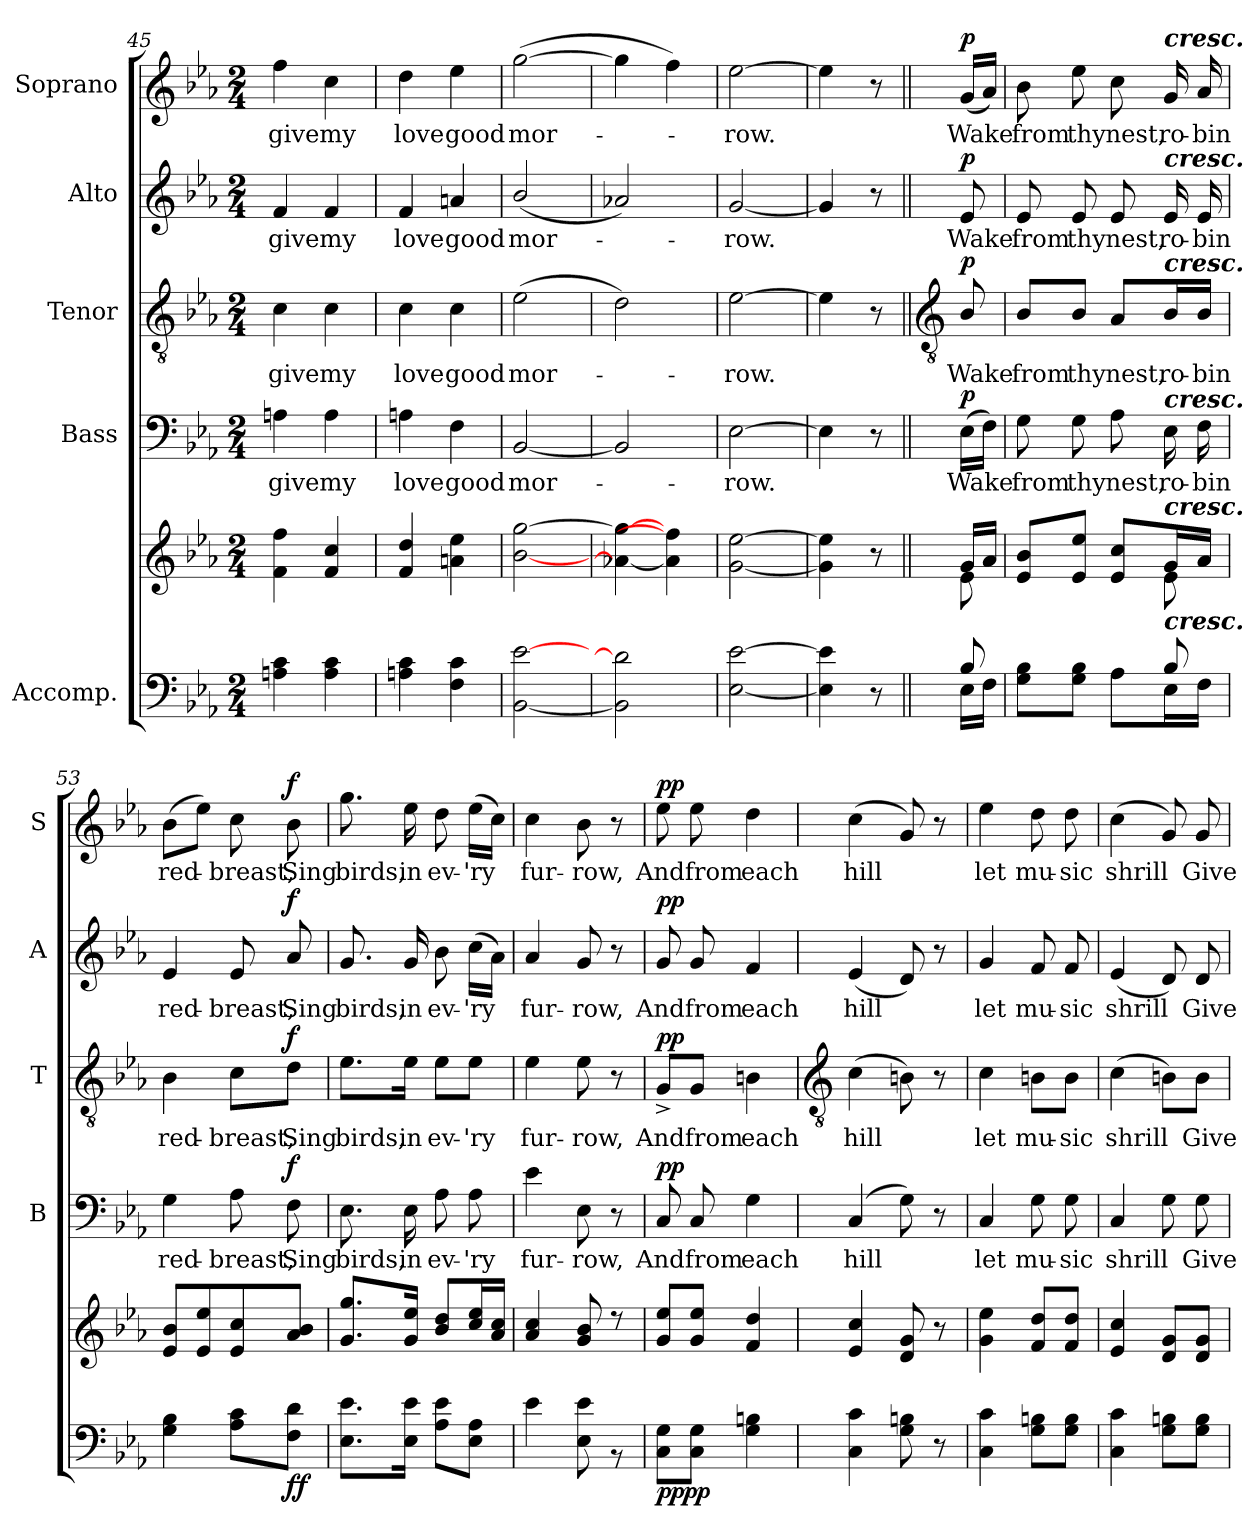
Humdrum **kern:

**kern	**kern	**dynam	**kern	**text	**dynam	**kern	**text	**dynam	**kern	**text	**dynam	**kern	**text	**dynam
*part5	*part5	*part5	*part4	*part4	*part4	*part3	*part3	*part3	*part2	*part2	*part2	*part1	*part1	*part1
*staff6	*staff5	*staff5/6	*staff4	*staff4	*staff4	*staff3	*staff3	*staff3	*staff2	*staff2	*staff2	*staff1	*staff1	*staff1
*I"Accomp.	*	*	*I"Bass	*	*	*I"Tenor	*	*	*I"Alto	*	*	*I"Soprano	*	*
*	*	*	*I'B	*	*	*I'T	*	*	*I'A	*	*	*I'S	*	*
*clefF4	*clefG2	*	*clefF4	*	*	*clefGv2	*	*	*clefG2	*	*	*clefG2	*	*
*k[b-e-a-]	*k[b-e-a-]	*	*k[b-e-a-]	*	*	*k[b-e-a-]	*	*	*k[b-e-a-]	*	*	*k[b-e-a-]	*	*
*E-:	*E-:	*	*E-:	*	*	*E-:	*	*	*E-:	*	*	*E-:	*	*
*M2/4	*M2/4	*	*M2/4	*	*	*M2/4	*	*	*M2/4	*	*	*M2/4	*	*
=45	=45	=45	=45	=45	=45	=45	=45	=45	=45	=45	=45	=45	=45	=45
!	!	!	!	!LO:LY:b	!	!	!LO:LY:b	!	!	!LO:LY:b	!	!	!LO:LY:b	!
4An 4c	4f 4ff	.	4An	give	.	4c	give	.	4f	give	.	4ff	give	.
!	!	!	!	!LO:LY:b	!	!	!LO:LY:b	!	!	!LO:LY:b	!	!	!LO:LY:b	!
4A 4c	4f 4cc	.	4A	my	.	4c	my	.	4f	my	.	4cc	my	.
=46	=46	=46	=46	=46	=46	=46	=46	=46	=46	=46	=46	=46	=46	=46
!	!	!	!	!LO:LY:b	!	!	!LO:LY:b	!	!	!LO:LY:b	!	!	!LO:LY:b	!
4An 4c	4f 4dd	.	4An	love	.	4c	love	.	4f	love	.	4dd	love	.
!	!	!	!	!LO:LY:b	!	!	!LO:LY:b	!	!	!LO:LY:b	!	!	!LO:LY:b	!
4F 4c	4an 4ee-	.	4F	good	.	4c	good	.	4an	good	.	4ee-	good	.
=47	=47	=47	=47	=47	=47	=47	=47	=47	=47	=47	=47	=47	=47	=47
!	!	!	!	!LO:LY:b	!	!	!LO:LY:b	!	!	!LO:LY:b	!	!	!LO:LY:b	!
[2BB- [2e-	[2b- [2gg	.	[2BB-	mor-	.	(>2e-	mor-	.	(<2b-/	mor-	.	(>[2gg	mor-	.
=48	=48	=48	=48	=48	=48	=48	=48	=48	=48	=48	=48	=48	=48	=48
2BB-] 2d]	4a-X_ 4gg_	.	2BB-]	.	.	2d)	.	.	2a-X)	.	.	4gg]	.	.
.	4a-] 4ff]	.	.	.	.	.	.	.	.	.	.	4ff)	.	.
=49	=49	=49	=49	=49	=49	=49	=49	=49	=49	=49	=49	=49	=49	=49
!	!	!	!	!LO:LY:b	!	!	!LO:LY:b	!	!	!LO:LY:b	!	!	!LO:LY:b	!
[2E- [2e-	[2g [2ee-	.	[2E-	row.	.	[2e-	row.	.	[2g	row.	.	[2ee-	row.	.
=50	=50	=50	=50	=50	=50	=50	=50	=50	=50	=50	=50	=50	=50	=50
4E-] 4e-]	4g] 4ee-]	.	4E-]	.	.	4e-]	.	.	4g]	.	.	4ee-]	.	.
8r	8r	.	8r	.	.	8r	.	.	8r	.	.	8r	.	.
!!LO:LB:g=z
=51||	=51||	=51||	=51||	=51||	=51||	=51||	=51||	=51||	=51||	=51||	=51||	=51||	=51||	=51||
*	*	*	*	*	*	*clefGv2	*	*	*	*	*	*	*	*
*^	*^	*	*	*	*	*	*	*	*	*	*	*	*	*
!	!	!	!	!LO:DY:b=2	!	!LO:LY:b	!	!	!LO:LY:b	!	!	!LO:LY:b	!	!	!LO:LY:b	!
!	!	!	!	!LO:DY:n=1:b=2	!	!	!	!	!	!	!	!	!	!	!	!
!	!	!	!	!LO:DY:n=2:b	!	!	!LO:DY:b	!	!	!LO:DY:b	!	!	!LO:DY:b	!	!	!LO:DY:b
8B-/	16E-LL	16gLL	8e-\	mf p p	(>16E-LL	Wake	p	8B-/	Wake	p	8e-	Wake	p	(<16gLL	Wake	p
.	16FJJ	16a-JJ	.	.	16FJJ)	.	.	.	.	.	.	.	.	16a-JJ)	.	.
=52	=52	=52	=52	=52	=52	=52	=52	=52	=52	=52	=52	=52	=52	=52	=52	=52
!	!	!	!	!	!	!LO:LY:b	!	!	!LO:LY:b	!	!	!LO:LY:b	!	!	!LO:LY:b	!
4.ryy	8G 8B-L	8e- 8b-L	4.ryy	.	8G	from	.	8B-/L	from	.	8e-	from	.	8b-	from	.
!	!	!	!	!	!	!LO:LY:b	!	!	!LO:LY:b	!	!	!LO:LY:b	!	!	!LO:LY:b	!
.	8G 8B-J	8e- 8ee-J	.	.	8G	thy	.	8B-/J	thy	.	8e-	thy	.	8ee-	thy	.
!	!	!	!	!	!	!LO:LY:b	!	!	!LO:LY:b	!	!	!LO:LY:b	!	!	!LO:LY:b	!
.	8A-L	8e- 8ccL	.	.	8A-	nest,	.	8A-/L	nest,	.	8e-	nest,	.	8cc	nest,	.
!	!	!	!	!	!	!	!	!	!	!	!	!	!	!LO:TX:a:Bi:t=cresc.	!	!
!	!	!	!	!	!	!	!	!	!	!	!LO:TX:a:Bi:t=cresc.	!	!	!	!	!
!	!	!	!	!	!	!	!	!LO:TX:a:Bi:t=cresc.	!	!	!	!	!	!	!	!
!	!	!	!	!	!LO:TX:a:Bi:t=cresc.	!	!	!	!	!	!	!	!	!	!	!
!	!	!LO:TX:a:Bi:t=cresc.	!	!	!	!	!	!	!	!	!	!	!	!	!	!
!LO:TX:a:Bi:t=cresc.	!	!	!	!	!	!	!	!	!	!	!	!	!	!	!	!
!	!	!	!	!	!	!LO:LY:b	!	!	!LO:LY:b	!	!	!LO:LY:b	!	!	!LO:LY:b	!
8B-/	16E-L	16gL	8e-\	.	16E-	ro-	.	16B-/L	ro-	.	16e-	ro-	.	16g	ro-	.
!	!	!	!	!	!	!LO:LY:b	!	!	!LO:LY:b	!	!	!LO:LY:b	!	!	!LO:LY:b	!
.	16FJJ	16a-JJ	.	.	16F	-bin	.	16B-/JJ	-bin	.	16e-	-bin	.	16a-	-bin	.
=53	=53	=53	=53	=53	=53	=53	=53	=53	=53	=53	=53	=53	=53	=53	=53	=53
!LO:N:vis=1	!	!	!LO:N:vis=1	!	!	!LO:LY:b	!	!	!LO:LY:b	!	!	!LO:LY:b	!	!	!LO:LY:b	!
2ryy	4G 4B-	8e- 8b-L	2ryy	.	4G	red-	.	4B-	red-	.	4e-	red-	.	(>8b-L	red-	.
.	.	8e- 8ee-	.	.	.	.	.	.	.	.	.	.	.	8ee-J)	.	.
!	!	!	!	!	!	!LO:LY:b	!	!	!LO:LY:b	!	!	!LO:LY:b	!	!	!LO:LY:b	!
.	8A- 8cL	8e- 8cc	.	.	8A-	-breast,	.	8c\L	-breast,	.	8e-	-breast,	.	8cc	breast,	.
!	!	!	!	!LO:DY:b=2	!	!LO:LY:b	!	!	!LO:LY:b	!	!	!LO:LY:b	!	!	!LO:LY:b	!
!	!	!	!	!LO:DY:n=1:b	!	!	!LO:DY:b	!	!	!LO:DY:b	!	!	!LO:DY:b	!	!	!LO:DY:b
.	8F 8dJ	8a- 8b-J	.	f f	8F	Sing	f	8d\J	Sing	f	8a-	Sing	f	8b-	Sing	f
=54	=54	=54	=54	=54	=54	=54	=54	=54	=54	=54	=54	=54	=54	=54	=54	=54
!LO:N:vis=1	!	!	!LO:N:vis=1	!	!	!LO:LY:b	!	!	!LO:LY:b	!	!	!LO:LY:b	!	!	!LO:LY:b	!
2ryy	8.E- 8.e-L	8.g 8.ggL	2ryy	.	8.E-	birds,	.	8.e-\L	birds,	.	8.g	birds,	.	8.gg	birds,	.
!	!	!	!	!	!	!LO:LY:b	!	!	!LO:LY:b	!	!	!LO:LY:b	!	!	!LO:LY:b	!
.	16E- 16e-J	16g 16ee-J	.	.	16E-	in	.	16e-\Jk	in	.	16g	in	.	16ee-	in	.
!	!	!	!	!	!	!LO:LY:b	!	!	!LO:LY:b	!	!	!LO:LY:b	!	!	!LO:LY:b	!
.	8A- 8e-L	8b- 8ddL	.	.	8A-	ev-	.	8e-\L	ev-	.	8b-	ev-	.	8dd	ev-	.
!	!	!	!	!	!	!LO:LY:b	!	!	!LO:LY:b	!	!	!LO:LY:b	!	!	!LO:LY:b	!
.	8E- 8A-J	16cc 16ee-L	.	.	8A-	-'ry	.	8e-\J	-'ry	.	(>16ccLL	-'ry	.	(>16ee-LL	-'ry	.
.	.	16a- 16ccJJ	.	.	.	.	.	.	.	.	16a-JJ)	.	.	16ccJJ)	.	.
=55	=55	=55	=55	=55	=55	=55	=55	=55	=55	=55	=55	=55	=55	=55	=55	=55
!	!	!	!	!	!	!LO:LY:b	!	!	!LO:LY:b	!	!	!LO:LY:b	!	!	!LO:LY:b	!
2ryy	4e-	4a- 4cc	2ryy	.	4e-	fur-	.	4e-	fur-	.	4a-	fur-	.	4cc	fur-	.
!	!	!	!	!	!	!LO:LY:b	!	!	!LO:LY:b	!	!	!LO:LY:b	!	!	!LO:LY:b	!
.	8E- 8e-	8g 8b-	.	.	8E-	-row,	.	8e-	-row,	.	8g	-row,	.	8b-	-row,	.
.	8r	8r	.	.	8r	.	.	8r	.	.	8r	.	.	8r	.	.
=56	=56	=56	=56	=56	=56	=56	=56	=56	=56	=56	=56	=56	=56	=56	=56	=56
!	!	!	!LO:N:vis=1	!LO:DY:b=2	!	!LO:LY:b	!	!	!LO:LY:b	!	!	!LO:LY:b	!	!	!LO:LY:b	!
!	!	!	!	!LO:DY:n=1:b	!	!	!LO:DY:b	!	!	!LO:DY:b	!	!	!LO:DY:b	!	!	!LO:DY:b
2ryy	8C 8GL	8g 8ee-L	2ryy	pp pp	8C	And	pp	8G^/L	And	pp	8g	And	pp	8ee-	And	pp
!	!	!	!	!	!	!LO:LY:b	!	!	!LO:LY:b	!	!	!LO:LY:b	!	!	!LO:LY:b	!
.	8C 8GJ	8g 8ee-J	.	.	8C	from	.	8G/J	from	.	8g	from	.	8ee-	from	.
!	!	!	!	!	!	!LO:LY:b	!	!	!LO:LY:b	!	!	!LO:LY:b	!	!	!LO:LY:b	!
.	4G 4Bn	4f 4dd	.	.	4G	each	.	4Bn	each	.	4f	each	.	4dd	each	.
*v	*v	*	*	*	*	*	*	*	*	*	*	*	*	*	*	*
*	*v	*v	*	*	*	*	*	*	*	*	*	*	*	*	*
!!LO:LB:g=z
=57	=57	=57	=57	=57	=57	=57	=57	=57	=57	=57	=57	=57	=57	=57
*	*	*	*	*	*	*clefGv2	*	*	*	*	*	*	*	*
*^	*	*	*	*	*	*	*	*	*	*	*	*	*	*
!	!	!	!	!	!LO:LY:b	!	!	!LO:LY:b	!	!	!LO:LY:b	!	!	!LO:LY:b	!
*v	*v	*	*	*	*	*	*	*	*	*	*	*	*	*	*
4C 4c	4e- 4cc	.	(4C	hill	.	(>4c	hill	.	(<4e-	hill	.	(<4cc	hill	.
8G 8Bn	8d 8g	.	8G)	.	.	8Bn)	.	.	8d)	.	.	8g)	.	.
8r	8r	.	8r	.	.	8r	.	.	8r	.	.	8r	.	.
=58	=58	=58	=58	=58	=58	=58	=58	=58	=58	=58	=58	=58	=58	=58
!	!	!	!	!LO:LY:b	!	!	!LO:LY:b	!	!	!LO:LY:b	!	!	!LO:LY:b	!
4C 4c	4g 4ee-	.	4C	let	.	4c	let	.	4g	let	.	4ee-	let	.
!	!	!	!	!LO:LY:b	!	!	!LO:LY:b	!	!	!LO:LY:b	!	!	!LO:LY:b	!
8G 8BnL	8f 8ddL	.	8G	mu-	.	8Bn\L	mu-	.	8f	mu-	.	8dd	mu-	.
!	!	!	!	!LO:LY:b	!	!	!LO:LY:b	!	!	!LO:LY:b	!	!	!LO:LY:b	!
8G 8BJ	8f 8ddJ	.	8G	-sic	.	8B\J	-sic	.	8f	-sic	.	8dd	-sic	.
=59	=59	=59	=59	=59	=59	=59	=59	=59	=59	=59	=59	=59	=59	=59
!	!	!	!	!LO:LY:b	!	!	!LO:LY:b	!	!	!LO:LY:b	!	!	!LO:LY:b	!
4C 4c	4e- 4cc	.	4C	shrill	.	(>4c	shrill	.	(<4e-	shrill	.	(<4cc	shrill	.
8G 8BnL	8d 8gL	.	8G	.	.	8Bn\L)	.	.	8d)	.	.	8g)	.	.
!	!	!	!	!LO:LY:b	!	!	!LO:LY:b	!	!	!LO:LY:b	!	!	!LO:LY:b	!
8G 8BJ	8d 8gJ	.	8G	Give	.	8B\J	Give	.	8d	Give	.	8g	Give	.
=	=	=	=	=	=	=	=	=	=	=	=	=	=	=
*-	*-	*-	*-	*-	*-	*-	*-	*-	*-	*-	*-	*-	*-	*-
